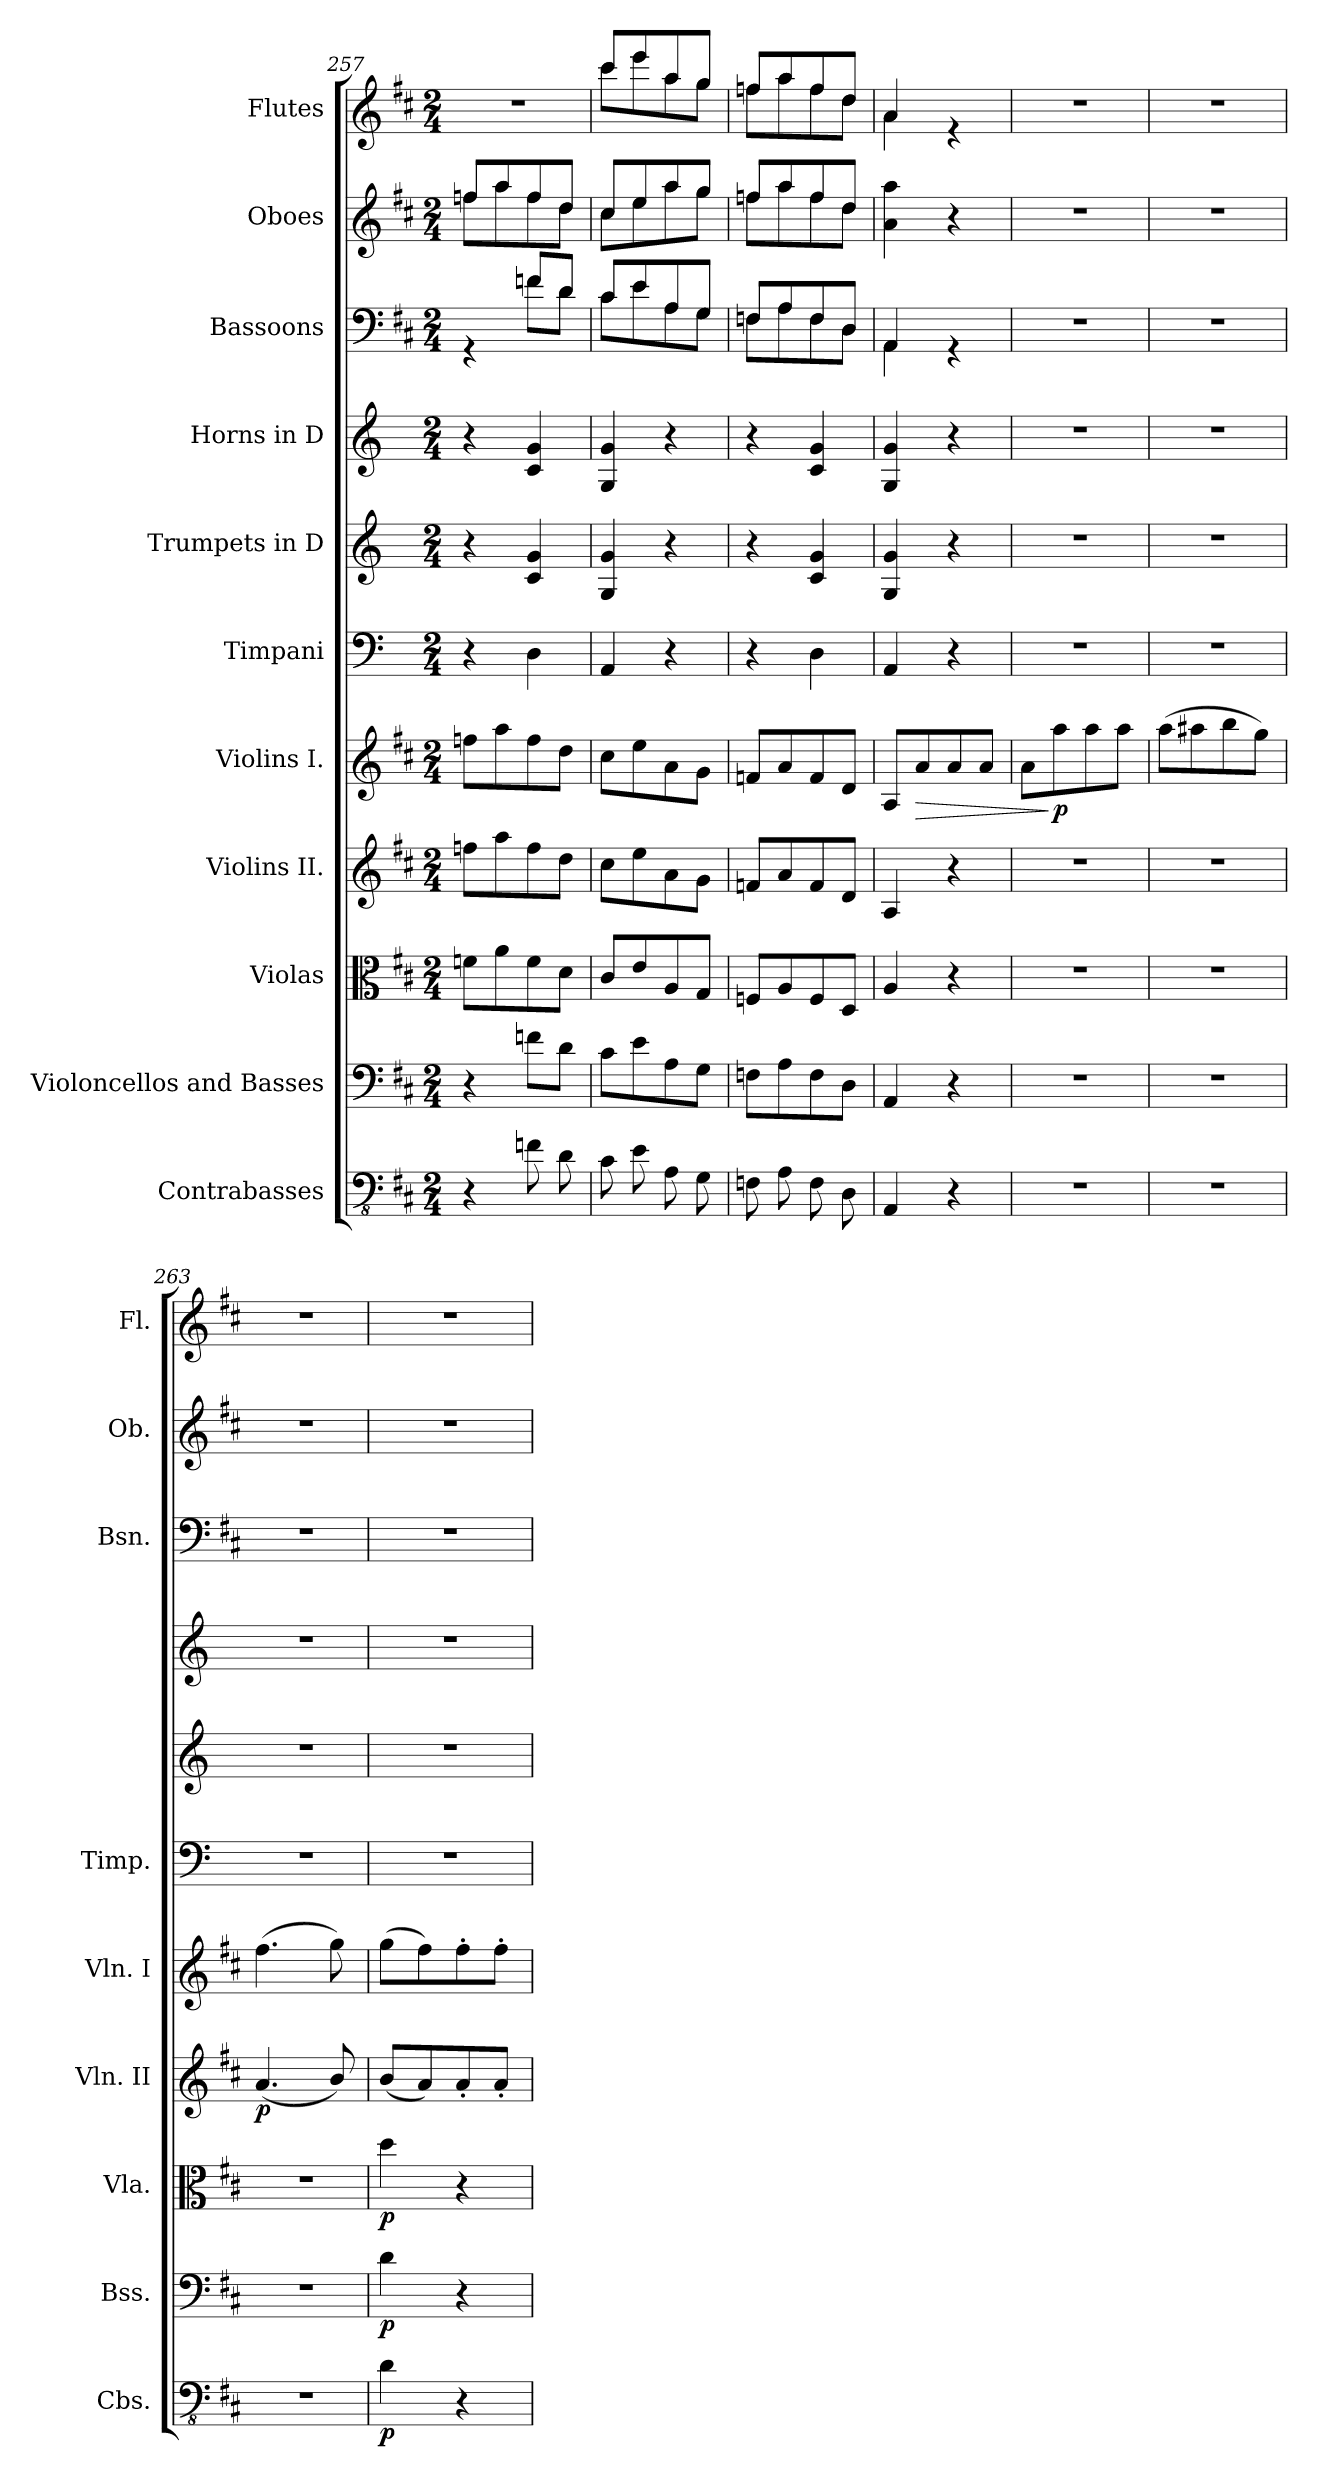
**kern	**dynam	**kern	**dynam	**kern	**dynam	**kern	**dynam	**kern	**dynam	**kern	**kern	**kern	**kern	**kern	**kern
*part11	*part11	*part10	*part10	*part9	*part9	*part8	*part8	*part7	*part7	*part6	*part5	*part4	*part3	*part2	*part1
*staff11	*staff11	*staff10	*staff10	*staff9	*staff9	*staff8	*staff8	*staff7	*staff7	*staff6	*staff5	*staff4	*staff3	*staff2	*staff1
*I"Contrabasses	*	*I"Violoncellos and Basses	*	*I"Violas	*	*I"Violins II.	*	*I"Violins I.	*	*I"Timpani	*I"Trumpets in D	*I"Horns in D	*I"Bassoons	*I"Oboes	*I"Flutes
*I'Cbs.	*	*I'Bss.	*	*I'Vla.	*	*I'Vln. II	*	*I'Vln. I	*	*I'Timp.	*	*	*I'Bsn.	*I'Ob.	*I'Fl.
*clefFv4	*	*clefF4	*	*clefC3	*	*clefG2	*	*clefG2	*	*clefF4	*clefG2	*clefG2	*clefF4	*clefG2	*clefG2
*	*	*	*	*	*	*	*	*	*	*	*ITrd-1c-2	*ITrd6c10	*	*	*
*k[f#c#]	*	*k[f#c#]	*	*k[f#c#]	*	*k[f#c#]	*	*k[f#c#]	*	*k[]	*k[f#c#]	*k[f#c#]	*k[f#c#]	*k[f#c#]	*k[f#c#]
*M2/4	*	*M2/4	*	*M2/4	*	*M2/4	*	*M2/4	*	*M2/4	*M2/4	*M2/4	*M2/4	*M2/4	*M2/4
=257	=257	=257	=257	=257	=257	=257	=257	=257	=257	=257	=257	=257	=257	=257	=257
*	*	*	*	*	*	*	*	*	*	*	*	*	*^	*^	*
4r	.	4r	.	8fn\L	.	8ffn\L	.	8ffn\L	.	4r	4r	4r	4rGG	4ryy	8ffn/L	8ff\L	2r
.	.	.	.	8a\	.	8aa\	.	8aa\	.	.	.	.	.	.	8aa/	8aa\	.
8Fn\	.	8fn\L	.	8f\	.	8ff\	.	8ff\	.	4D\	4d/ 4a/	4D/ 4A/	8fn/L	8f\L	8ff/	8ff\	.
8D\	.	8d\J	.	8d\J	.	8dd\J	.	8dd\J	.	.	.	.	8d/J	8d\J	8dd/J	8dd\J	.
=258	=258	=258	=258	=258	=258	=258	=258	=258	=258	=258	=258	=258	=258	=258	=258	=258	=258
*	*	*	*	*	*	*	*	*	*	*	*	*	*	*	*	*	*^
8C#\	.	8c#\L	.	8c#/L	.	8cc#\L	.	8cc#\L	.	4AA/	4A/ 4a/	4AA/ 4A/	8c#/L	8c#\L	8cc#/L	8cc#\L	8ccc#/L	8ccc#\L
8E\	.	8e\	.	8e/	.	8ee\	.	8ee\	.	.	.	.	8e/	8e\	8ee/	8ee\	8eee/	8eee\
8AA\	.	8A\	.	8A/	.	8a\	.	8a\	.	4r	4r	4r	8A/	8A\	8aa/	8aa\	8aa/	8aa\
8GG\	.	8G\J	.	8G/J	.	8g\J	.	8g\J	.	.	.	.	8G/J	8G\J	8gg/J	8gg\J	8gg/J	8gg\J
=259	=259	=259	=259	=259	=259	=259	=259	=259	=259	=259	=259	=259	=259	=259	=259	=259	=259	=259
8FFn\	.	8Fn\L	.	8Fn/L	.	8fn/L	.	8fn/L	.	4r	4r	4r	8Fn/L	8F\L	8ffn/L	8ff\L	8ffn/L	8ff\L
8AA\	.	8A\	.	8A/	.	8a/	.	8a/	.	.	.	.	8A/	8A\	8aa/	8aa\	8aa/	8aa\
8FF\	.	8F\	.	8F/	.	8f/	.	8f/	.	4D\	4d/ 4a/	4D/ 4A/	8F/	8F\	8ff/	8ff\	8ff/	8ff\
8DD\	.	8D\J	.	8D/J	.	8d/J	.	8d/J	.	.	.	.	8D/J	8D\J	8dd/J	8dd\J	8dd/J	8dd\J
*	*	*	*	*	*	*	*	*	*	*	*	*	*	*	*v	*v	*	*
=260	=260	=260	=260	=260	=260	=260	=260	=260	=260	=260	=260	=260	=260	=260	=260	=260	=260
4AAA/	.	4AA/	.	4A/	.	4A/	.	8A/L	.	4AA/	4A/ 4a/	4AA/ 4A/	4AA/	4AA\	4a\ 4aa\	4a/	4a\
!	!	!	!	!	!	!	!	!	!LO:HP:b	!	!	!	!	!	!	!	!
.	.	.	.	.	.	.	.	8a/	>	.	.	.	.	.	.	.	.
4r	.	4r	.	4r	.	4r	.	8a/	.	4r	4r	4r	4rGG	4ryy	4r	4re	4ryy
.	.	.	.	.	.	.	.	8a/J	.	.	.	.	.	.	.	.	.
*	*	*	*	*	*	*	*	*	*	*	*	*	*v	*v	*	*v	*v
!!LO:PB:g=z
=261	=261	=261	=261	=261	=261	=261	=261	=261	=261	=261	=261	=261	=261	=261	=261
2r	.	2r	.	2r	.	2r	.	8a\L	.	2r	2r	2r	2r	2r	2r
!	!	!	!	!	!	!	!	!	!LO:DY:n=1:b	!	!	!	!	!	!
.	.	.	.	.	.	.	.	8aa\	] p	.	.	.	.	.	.
.	.	.	.	.	.	.	.	8aa\	.	.	.	.	.	.	.
.	.	.	.	.	.	.	.	8aa\J	.	.	.	.	.	.	.
=262	=262	=262	=262	=262	=262	=262	=262	=262	=262	=262	=262	=262	=262	=262	=262
2r	.	2r	.	2r	.	2r	.	(>8aa\L	.	2r	2r	2r	2r	2r	2r
.	.	.	.	.	.	.	.	8aa#X\	.	.	.	.	.	.	.
.	.	.	.	.	.	.	.	8bb\	.	.	.	.	.	.	.
.	.	.	.	.	.	.	.	8gg\J)	.	.	.	.	.	.	.
=263	=263	=263	=263	=263	=263	=263	=263	=263	=263	=263	=263	=263	=263	=263	=263
!	!	!	!	!	!	!	!LO:DY:b	!	!	!	!	!	!	!	!
2r	.	2r	.	2r	.	(<4.a/	p	(>4.ff#\	.	2r	2r	2r	2r	2r	2r
.	.	.	.	.	.	8b/)	.	8gg\)	.	.	.	.	.	.	.
=264	=264	=264	=264	=264	=264	=264	=264	=264	=264	=264	=264	=264	=264	=264	=264
!	!LO:DY:b	!	!LO:DY:b	!	!LO:DY:b	!	!	!	!	!	!	!	!	!	!
4D\	p	4d\	p	4dd\	p	(<8b/L	.	(>8gg\L	.	2r	2r	2r	2r	2r	2r
.	.	.	.	.	.	8a/)	.	8ff#\)	.	.	.	.	.	.	.
4r	.	4r	.	4r	.	8a'/	.	8ff#'\	.	.	.	.	.	.	.
.	.	.	.	.	.	8a'/J	.	8ff#'\J	.	.	.	.	.	.	.
=	=	=	=	=	=	=	=	=	=	=	=	=	=	=	=
*-	*-	*-	*-	*-	*-	*-	*-	*-	*-	*-	*-	*-	*-	*-	*-
